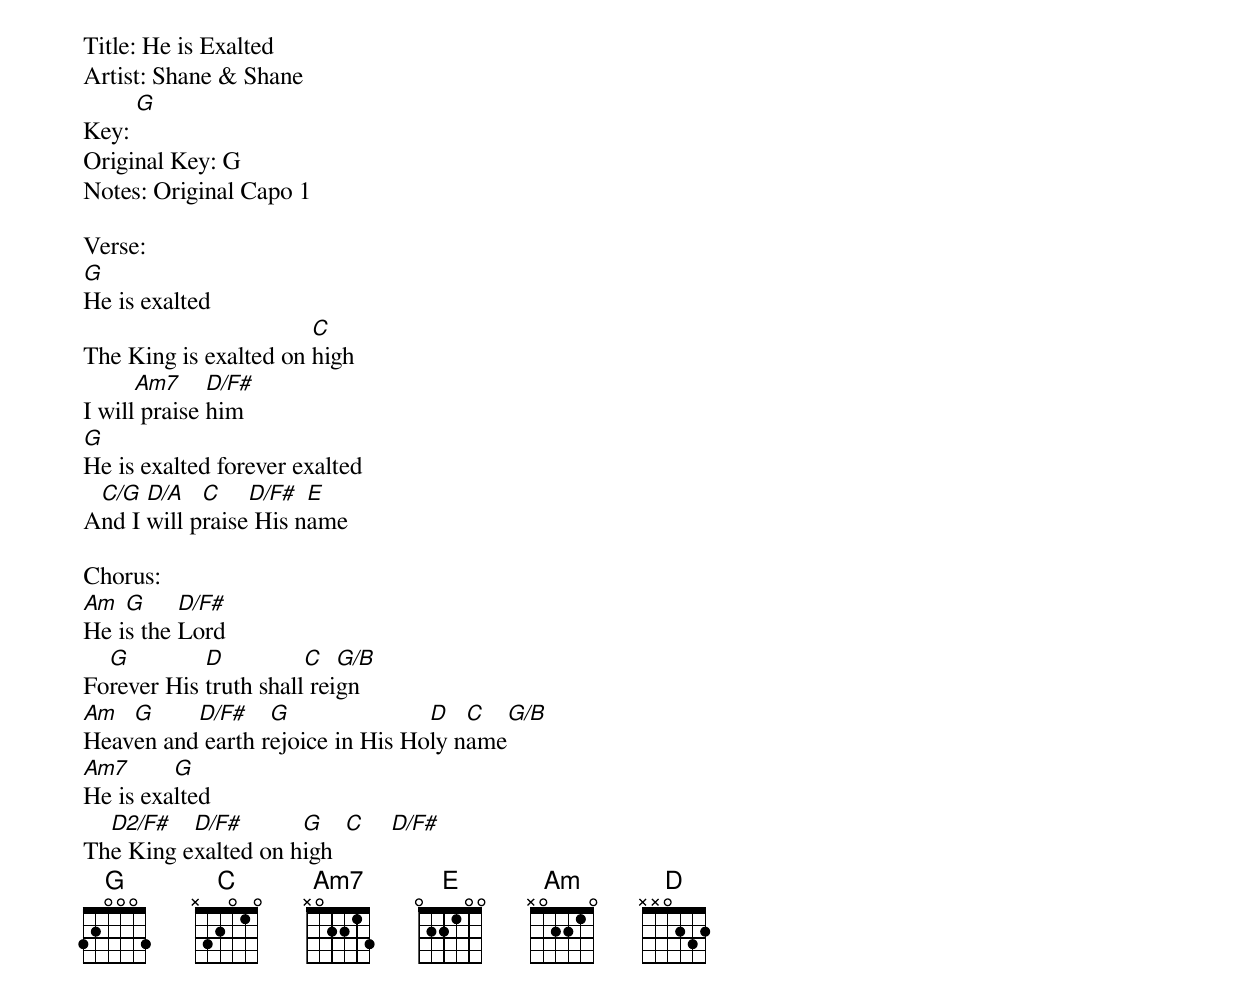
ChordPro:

Title: He is Exalted
Artist: Shane & Shane
Key: [G]
Original Key: G
Notes: Original Capo 1

Verse:
[G]He is exalted
The King is exalted on [C]high
I will[Am7] praise [D/F#]him
[G]He is exalted forever exalted
A[C/G]nd I [D/A]will p[C]raise[D/F#] His n[E]ame

Chorus:
[Am]He i[G]s the [D/F#]Lord
Fo[G]rever His [D]truth shall[C] rei[G/B]gn
[Am]Heav[G]en and[D/F#] earth r[G]ejoice in His Ho[D]ly n[C]ame[G/B]
[Am7]He is exa[G]lted
Th[D2/F#]e King e[D/F#]xalted on h[G]igh  [C]    [D/F#]
